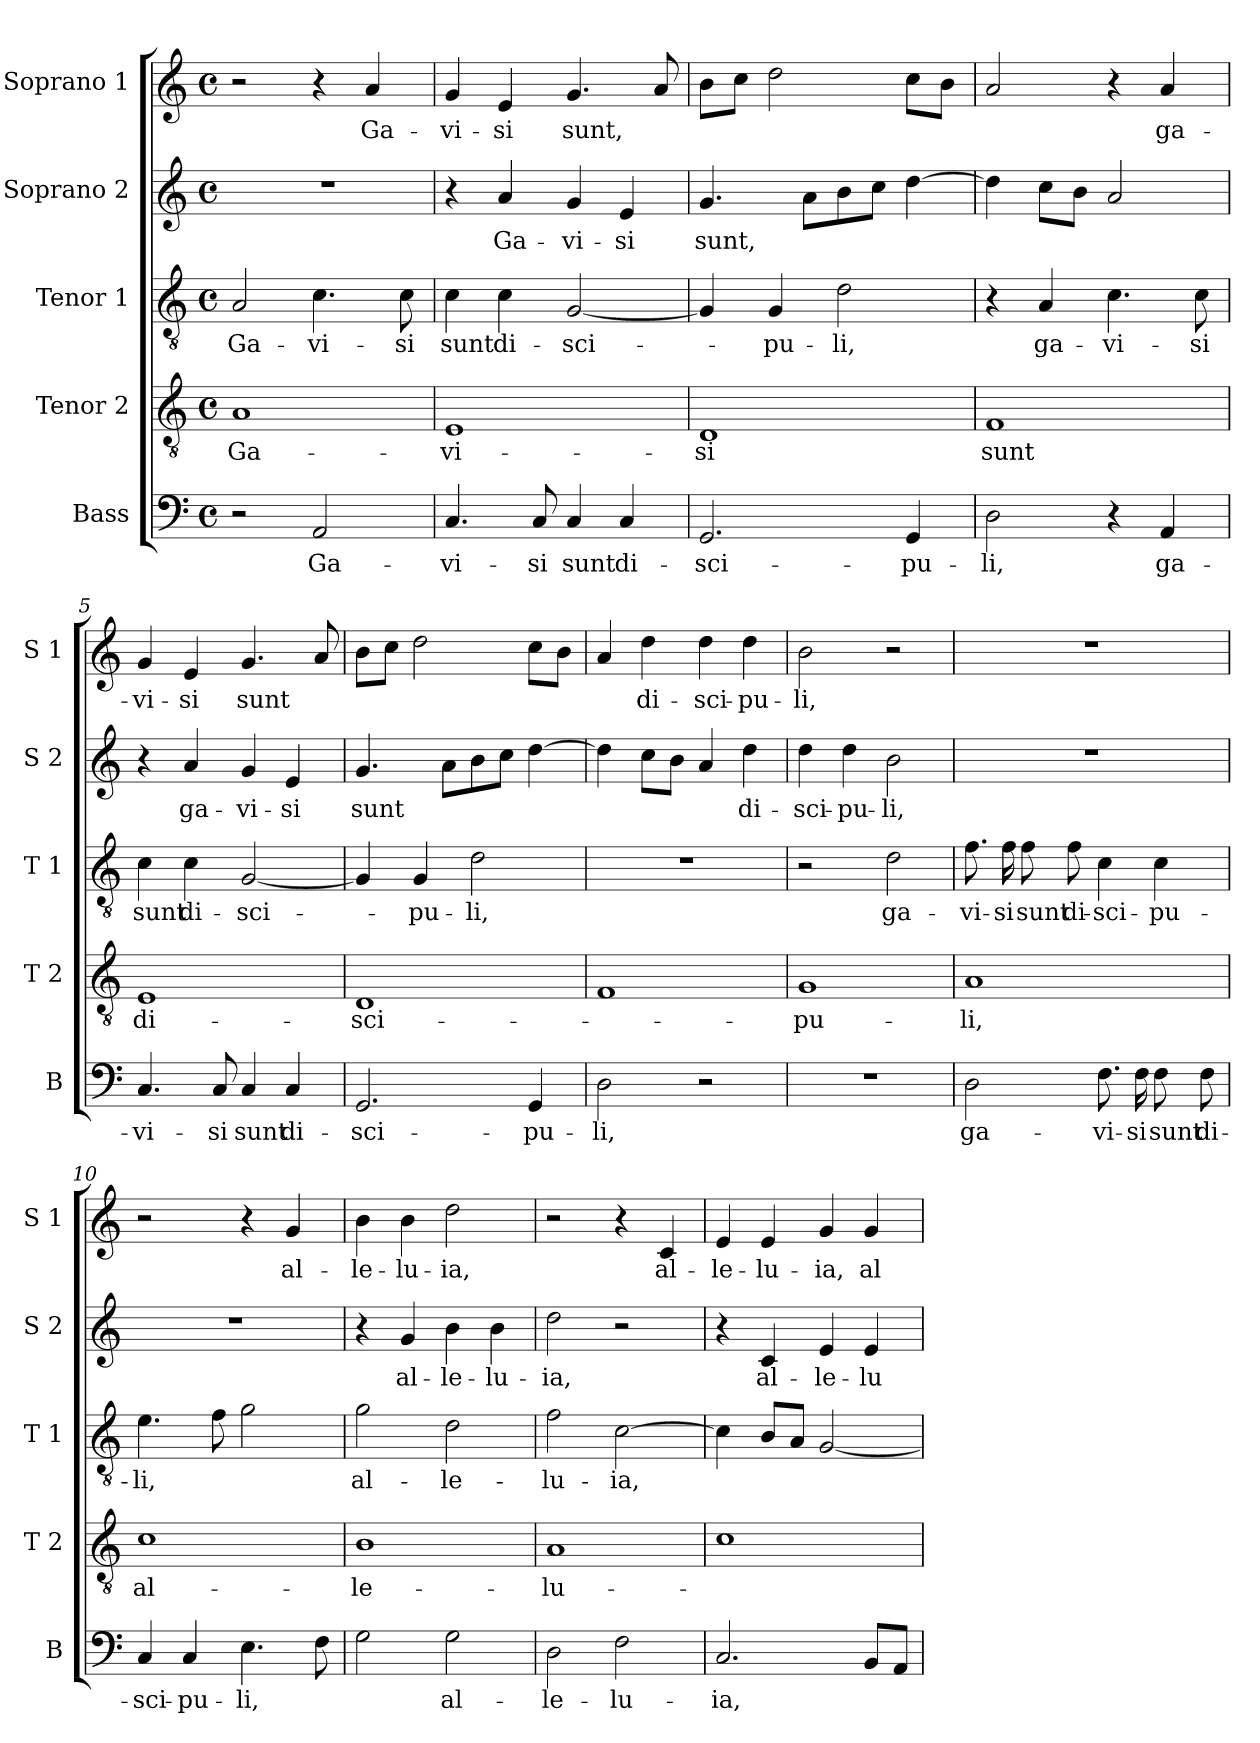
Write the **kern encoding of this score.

**kern	**text	**kern	**text	**kern	**text	**kern	**text	**kern	**text
*part5	*part5	*part4	*part4	*part3	*part3	*part2	*part2	*part1	*part1
*staff5	*staff5	*staff4	*staff4	*staff3	*staff3	*staff2	*staff2	*staff1	*staff1
*I"Bass	*	*I"Tenor 2	*	*I"Tenor 1	*	*I"Soprano 2	*	*I"Soprano 1	*
*I'B	*	*I'T 2	*	*I'T 1	*	*I'S 2	*	*I'S 1	*
*clefF4	*	*clefGv2	*	*clefGv2	*	*clefG2	*	*clefG2	*
*k[]	*	*k[]	*	*k[]	*	*k[]	*	*k[]	*
*C:	*	*C:	*	*C:	*	*C:	*	*C:	*
*M4/4	*	*M4/4	*	*M4/4	*	*M4/4	*	*M4/4	*
*met(c)	*	*met(c)	*	*met(c)	*	*met(c)	*	*met(c)	*
=1	=1	=1	=1	=1	=1	=1	=1	=1	=1
!	!	!	!LO:LY:b	!	!LO:LY:b	!	!	!	!
2r	.	1A	Ga-	2A/	Ga-	1r	.	2r	.
!	!LO:LY:b	!	!	!	!LO:LY:b	!	!	!	!
2AA/	Ga-	.	.	4.c\	-vi-	.	.	4r	.
!	!	!	!	!	!	!	!	!	!LO:LY:b
.	.	.	.	.	.	.	.	4a/	Ga-
!	!	!	!	!	!LO:LY:b	!	!	!	!
.	.	.	.	8c\	-si	.	.	.	.
=2	=2	=2	=2	=2	=2	=2	=2	=2	=2
!	!LO:LY:b	!	!LO:LY:b	!	!LO:LY:b	!	!	!	!LO:LY:b
4.C/	-vi-	1E	-vi-	4c\	sunt	4r	.	4g/	-vi-
!	!	!	!	!	!LO:LY:b	!	!LO:LY:b	!	!LO:LY:b
.	.	.	.	4c\	di-	4a/	Ga-	4e/	-si
!	!LO:LY:b	!	!	!	!	!	!	!	!
8C/	-si	.	.	.	.	.	.	.	.
!	!LO:LY:b	!	!	!	!LO:LY:b	!	!LO:LY:b	!	!LO:LY:b
4C/	sunt	.	.	[2G/	-sci-	4g/	-vi-	4.g/	sunt,
!	!LO:LY:b	!	!	!	!	!	!LO:LY:b	!	!
4C/	di-	.	.	.	.	4e/	-si	.	.
.	.	.	.	.	.	.	.	8a/	.
=3	=3	=3	=3	=3	=3	=3	=3	=3	=3
!	!LO:LY:b	!	!LO:LY:b	!	!	!	!LO:LY:b	!	!
2.GG/	-sci-	1D	-si	4G/]	.	4.g/	sunt,	8b\L	.
.	.	.	.	.	.	.	.	8cc\J	.
!	!	!	!	!	!LO:LY:b	!	!	!	!
.	.	.	.	4G/	-pu-	.	.	2dd\	.
.	.	.	.	.	.	8a\L	.	.	.
!	!	!	!	!	!LO:LY:b	!	!	!	!
.	.	.	.	2d\	-li,	8b\	.	.	.
.	.	.	.	.	.	8cc\J	.	.	.
!	!LO:LY:b	!	!	!	!	!	!	!	!
4GG/	-pu-	.	.	.	.	[4dd\	.	8cc\L	.
.	.	.	.	.	.	.	.	8b\J	.
=4	=4	=4	=4	=4	=4	=4	=4	=4	=4
!	!LO:LY:b	!	!LO:LY:b	!	!	!	!	!	!
2D\	-li,	1F	sunt	4r	.	4dd\]	.	2a/	.
!	!	!	!	!	!LO:LY:b	!	!	!	!
.	.	.	.	4A/	ga-	8cc\L	.	.	.
.	.	.	.	.	.	8b\J	.	.	.
!	!	!	!	!	!LO:LY:b	!	!	!	!
4r	.	.	.	4.c\	-vi-	2a/	.	4r	.
!	!LO:LY:b	!	!	!	!	!	!	!	!LO:LY:b
4AA/	ga-	.	.	.	.	.	.	4a/	ga-
!	!	!	!	!	!LO:LY:b	!	!	!	!
.	.	.	.	8c\	-si	.	.	.	.
=5	=5	=5	=5	=5	=5	=5	=5	=5	=5
!	!LO:LY:b	!	!LO:LY:b	!	!LO:LY:b	!	!	!	!LO:LY:b
4.C/	-vi-	1E	di-	4c\	sunt	4r	.	4g/	-vi-
!	!	!	!	!	!LO:LY:b	!	!LO:LY:b	!	!LO:LY:b
.	.	.	.	4c\	di-	4a/	ga-	4e/	-si
!	!LO:LY:b	!	!	!	!	!	!	!	!
8C/	-si	.	.	.	.	.	.	.	.
!	!LO:LY:b	!	!	!	!LO:LY:b	!	!LO:LY:b	!	!LO:LY:b
4C/	sunt	.	.	[2G/	-sci-	4g/	-vi-	4.g/	sunt
!	!LO:LY:b	!	!	!	!	!	!LO:LY:b	!	!
4C/	di-	.	.	.	.	4e/	-si	.	.
.	.	.	.	.	.	.	.	8a/	.
!!LO:LB:g=z
=6	=6	=6	=6	=6	=6	=6	=6	=6	=6
!	!LO:LY:b	!	!LO:LY:b	!	!	!	!LO:LY:b	!	!
2.GG/	-sci-	1D	-sci-	4G/]	.	4.g/	sunt	8b\L	.
.	.	.	.	.	.	.	.	8cc\J	.
!	!	!	!	!	!LO:LY:b	!	!	!	!
.	.	.	.	4G/	-pu-	.	.	2dd\	.
.	.	.	.	.	.	8a\L	.	.	.
!	!	!	!	!	!LO:LY:b	!	!	!	!
.	.	.	.	2d\	-li,	8b\	.	.	.
.	.	.	.	.	.	8cc\J	.	.	.
!	!LO:LY:b	!	!	!	!	!	!	!	!
4GG/	-pu-	.	.	.	.	[4dd\	.	8cc\L	.
.	.	.	.	.	.	.	.	8b\J	.
=7	=7	=7	=7	=7	=7	=7	=7	=7	=7
!	!LO:LY:b	!	!	!	!	!	!	!	!
2D\	-li,	1F	.	1r	.	4dd\]	.	4a/	.
!	!	!	!	!	!	!	!	!	!LO:LY:b
.	.	.	.	.	.	8cc\L	.	4dd\	di-
.	.	.	.	.	.	8b\J	.	.	.
!	!	!	!	!	!	!	!	!	!LO:LY:b
2r	.	.	.	.	.	4a/	.	4dd\	-sci-
!	!	!	!	!	!	!	!LO:LY:b	!	!LO:LY:b
.	.	.	.	.	.	4dd\	di-	4dd\	-pu-
=8	=8	=8	=8	=8	=8	=8	=8	=8	=8
!	!	!	!LO:LY:b	!	!	!	!LO:LY:b	!	!LO:LY:b
1r	.	1G	-pu-	2r	.	4dd\	-sci-	2b\	-li,
!	!	!	!	!	!	!	!LO:LY:b	!	!
.	.	.	.	.	.	4dd\	-pu-	.	.
!	!	!	!	!	!LO:LY:b	!	!LO:LY:b	!	!
.	.	.	.	2d\	ga-	2b\	-li,	2r	.
=9	=9	=9	=9	=9	=9	=9	=9	=9	=9
!	!LO:LY:b	!	!LO:LY:b	!	!LO:LY:b	!	!	!	!
2D\	ga-	1A	-li,	8.f\	-vi-	1r	.	1r	.
!	!	!	!	!	!LO:LY:b	!	!	!	!
.	.	.	.	16f\	-si	.	.	.	.
!	!	!	!	!	!LO:LY:b	!	!	!	!
.	.	.	.	8f\	sunt	.	.	.	.
!	!	!	!	!	!LO:LY:b	!	!	!	!
.	.	.	.	8f\	di-	.	.	.	.
!	!LO:LY:b	!	!	!	!LO:LY:b	!	!	!	!
8.F\	-vi-	.	.	4c\	-sci-	.	.	.	.
!	!LO:LY:b	!	!	!	!	!	!	!	!
16F\	-si	.	.	.	.	.	.	.	.
!	!LO:LY:b	!	!	!	!LO:LY:b	!	!	!	!
8F\	sunt	.	.	4c\	-pu-	.	.	.	.
!	!LO:LY:b	!	!	!	!	!	!	!	!
8F\	di-	.	.	.	.	.	.	.	.
=10	=10	=10	=10	=10	=10	=10	=10	=10	=10
!	!LO:LY:b	!	!LO:LY:b	!	!LO:LY:b	!	!	!	!
4C/	-sci-	1c	al-	4.e\	-li,	1r	.	2r	.
!	!LO:LY:b	!	!	!	!	!	!	!	!
4C/	-pu-	.	.	.	.	.	.	.	.
.	.	.	.	8f\	.	.	.	.	.
!	!LO:LY:b	!	!	!	!	!	!	!	!
4.E\	-li,	.	.	2g\	.	.	.	4r	.
!	!	!	!	!	!	!	!	!	!LO:LY:b
.	.	.	.	.	.	.	.	4g/	al-
8F\	.	.	.	.	.	.	.	.	.
=11	=11	=11	=11	=11	=11	=11	=11	=11	=11
!	!	!	!LO:LY:b	!	!LO:LY:b	!	!	!	!LO:LY:b
2G\	.	1B	-le-	2g\	al-	4r	.	4b\	-le-
!	!	!	!	!	!	!	!LO:LY:b	!	!LO:LY:b
.	.	.	.	.	.	4g/	al-	4b\	-lu-
!	!LO:LY:b	!	!	!	!LO:LY:b	!	!LO:LY:b	!	!LO:LY:b
2G\	al-	.	.	2d\	-le-	4b\	-le-	2dd\	-ia,
!	!	!	!	!	!	!	!LO:LY:b	!	!
.	.	.	.	.	.	4b\	-lu-	.	.
!!LO:PB:g=z
=12	=12	=12	=12	=12	=12	=12	=12	=12	=12
!	!LO:LY:b	!	!LO:LY:b	!	!LO:LY:b	!	!LO:LY:b	!	!
2D\	-le-	1A	-lu-	2f\	-lu-	2dd\	-ia,	2r	.
!	!LO:LY:b	!	!	!	!LO:LY:b	!	!	!	!
2F\	-lu-	.	.	[2c\	-ia,	2r	.	4r	.
!	!	!	!	!	!	!	!	!	!LO:LY:b
.	.	.	.	.	.	.	.	4c/	al-
=13	=13	=13	=13	=13	=13	=13	=13	=13	=13
!	!LO:LY:b	!	!	!	!	!	!	!	!LO:LY:b
2.C/	-ia,	1c	.	4c\]	.	4r	.	4e/	-le-
!	!	!	!	!	!	!	!LO:LY:b	!	!LO:LY:b
.	.	.	.	8B/L	.	4c/	al-	4e/	-lu-
.	.	.	.	8A/J	.	.	.	.	.
!	!	!	!	!	!	!	!LO:LY:b	!	!LO:LY:b
.	.	.	.	[2G/	.	4e/	-le-	4g/	-ia,
!	!	!	!	!	!	!	!LO:LY:b	!	!LO:LY:b
8BB/L	.	.	.	.	.	4e/	-lu-	4g/	al-
8AA/J	.	.	.	.	.	.	.	.	.
=	=	=	=	=	=	=	=	=	=
*-	*-	*-	*-	*-	*-	*-	*-	*-	*-
